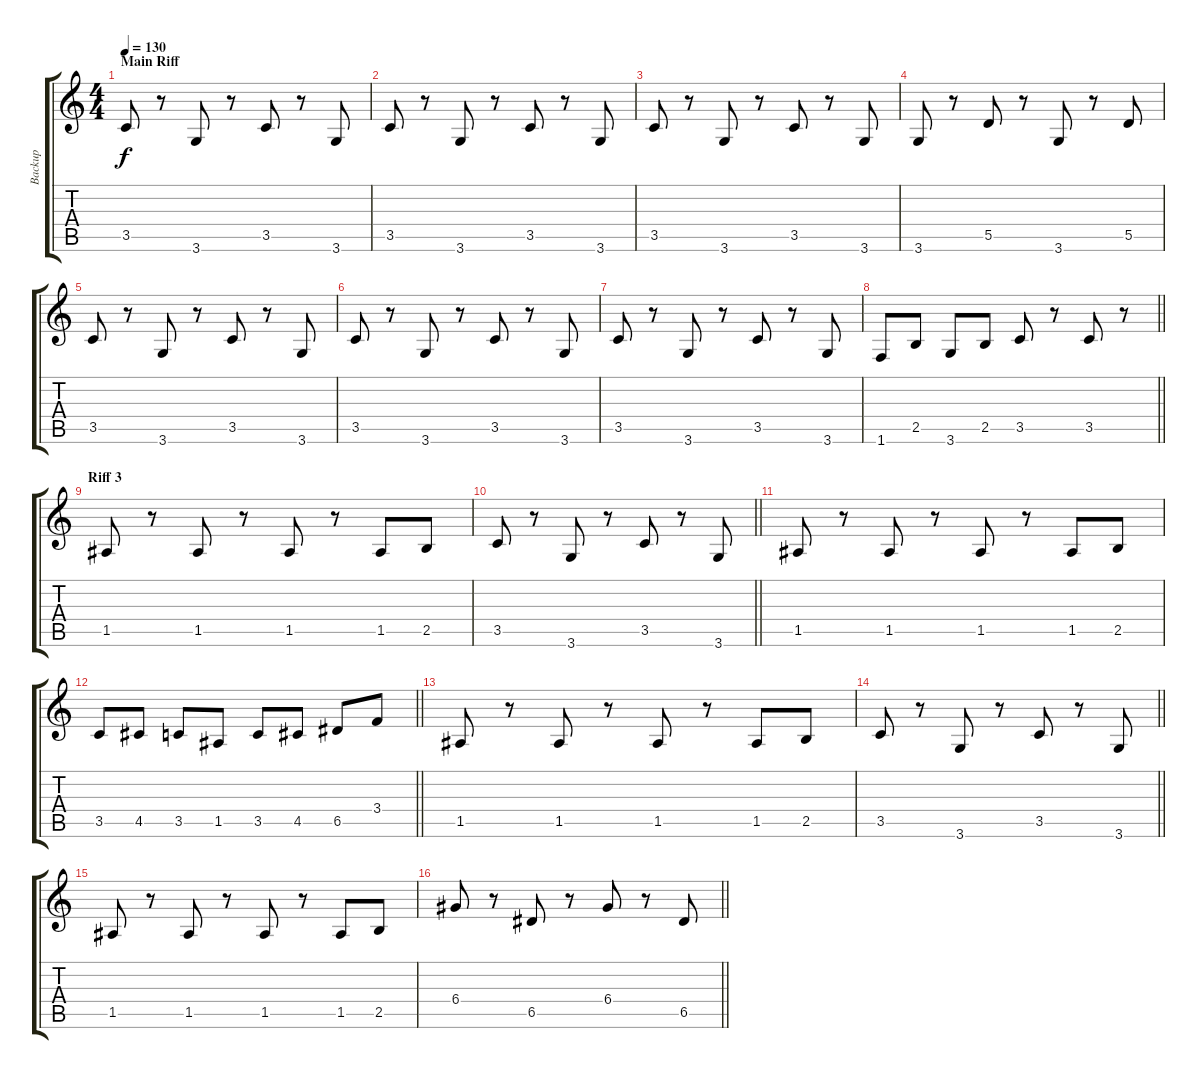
\track ("Backup" "Backup") {instrument distortionguitar}
\staff {score tabs}
\tuning (E4 B3 G3 D3 A2 E2) {hide}
\ts (4 4)
\section ("" "Main Riff")
\tempo 130
\clef g2
\ks c
3.5.8{dy f} r.8 3.6.8 r.8 3.5.8 r.8 3.6.8 |
3.5.8 r.8 3.6.8 r.8 3.5.8 r.8 3.6.8 |
3.5.8 r.8 3.6.8 r.8 3.5.8 r.8 3.6.8 |
3.6.8 r.8 5.5.8 r.8 3.6.8 r.8 5.5.8 |
3.5.8 r.8 3.6.8 r.8 3.5.8 r.8 3.6.8 |
3.5.8 r.8 3.6.8 r.8 3.5.8 r.8 3.6.8 |
3.5.8 r.8 3.6.8 r.8 3.5.8 r.8 3.6.8 |
\barLineRight lightlight
1.6.8 2.5.8 3.6.8 2.5.8 3.5.8 r.8 3.5.8 r.8 |
\section ("" "Riff 3")
1.5.8 r.8 1.5.8 r.8 1.5.8 r.8 1.5.8 2.5.8 |
\barLineRight lightlight
3.5.8 r.8 3.6.8 r.8 3.5.8 r.8 3.6.8 |
1.5.8 r.8 1.5.8 r.8 1.5.8 r.8 1.5.8 2.5.8 |
\barLineRight lightlight
3.5.8 4.5.8 3.5.8 1.5.8 3.5.8 4.5.8 6.5.8 3.4.8 |
1.5.8 r.8 1.5.8 r.8 1.5.8 r.8 1.5.8 2.5.8 |
\barLineRight lightlight
3.5.8 r.8 3.6.8 r.8 3.5.8 r.8 3.6.8 |
1.5.8 r.8 1.5.8 r.8 1.5.8 r.8 1.5.8 2.5.8 |
\barLineRight lightlight
6.4.8 r.8 6.5.8 r.8 6.4.8 r.8 6.5.8
